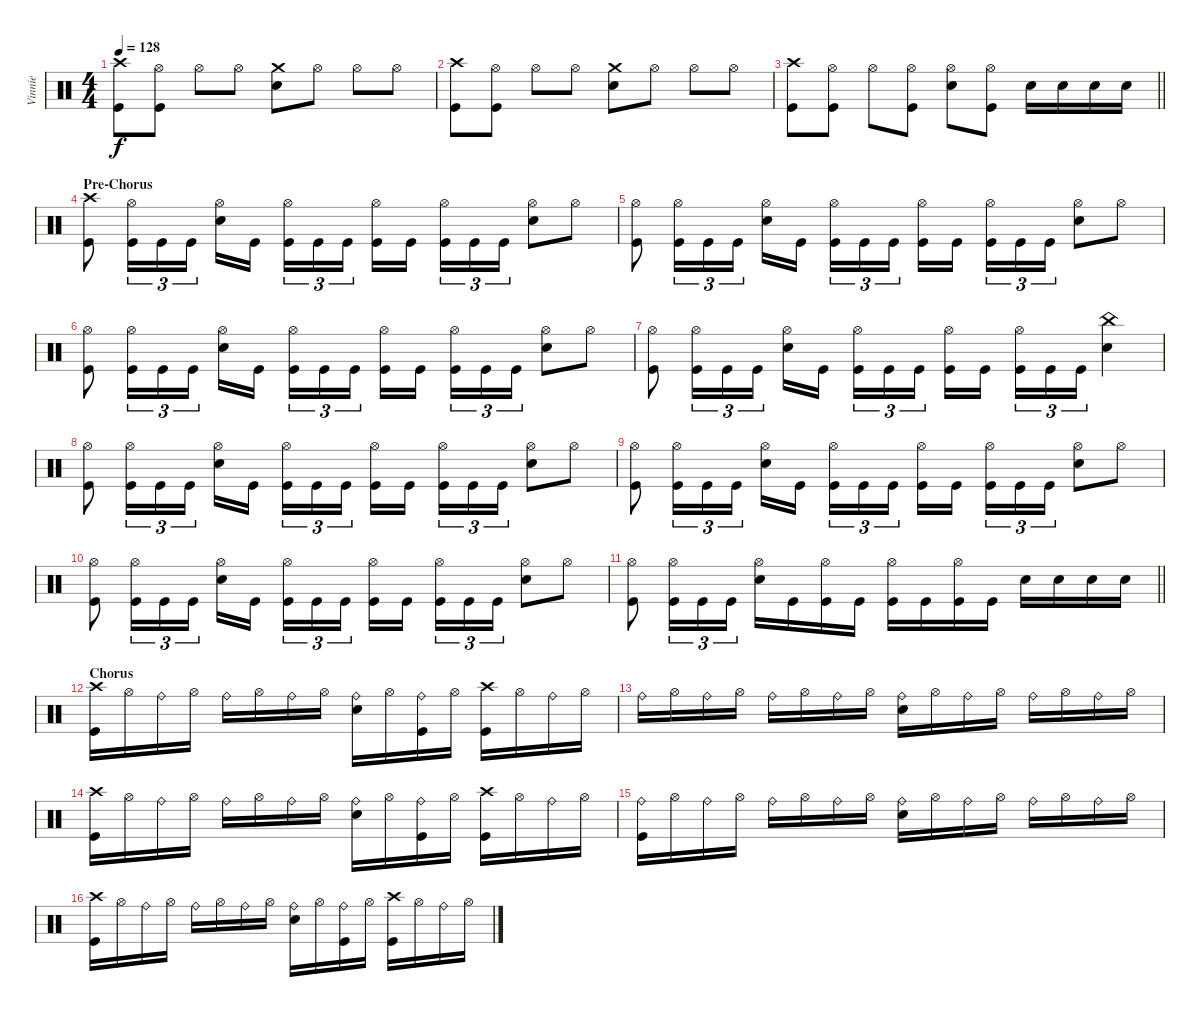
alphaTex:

\track ("Vinnie" "Vinnie") {instrument percussion}
\staff {score}
\articulation defaults
\ts (4 4)
\tempo 128
\clef neutral
\ks c
("Crash high (hit)" "Kick (hit)").8{dy f} ("Hi-Hat (open)" "Kick (hit)").8 "Hi-Hat (open)".8 "Hi-Hat (open)".8 ("Crash medium (hit)" "Electric Snare (hit)").8 "Hi-Hat (open)".8 "Hi-Hat (open)".8 "Hi-Hat (open)".8 |
("Crash high (hit)" "Kick (hit)").8 ("Hi-Hat (open)" "Kick (hit)").8 "Hi-Hat (open)".8 "Hi-Hat (open)".8 ("Crash medium (hit)" "Electric Snare (hit)").8 "Hi-Hat (open)".8 "Hi-Hat (open)".8 "Hi-Hat (open)".8 |
\barLineRight lightlight
("Crash high (hit)" "Kick (hit)").8 ("Hi-Hat (open)" "Kick (hit)").8 "Hi-Hat (open)".8 ("Hi-Hat (open)" "Kick (hit)").8 ("Hi-Hat (open)" "Electric Snare (hit)").8 ("Hi-Hat (open)" "Kick (hit)").8 "Electric Snare (hit)".16 "Electric Snare (hit)".16 "Electric Snare (hit)".16 "Electric Snare (hit)".16 |
\section ("" "Pre-Chorus")
("Crash high (hit)" "Kick (hit)").8 ("Hi-Hat (open)" "Kick (hit)").16{tu (3 2)} "Kick (hit)".16{tu (3 2)} "Kick (hit)".16{tu (3 2)} ("Hi-Hat (open)" "Electric Snare (hit)").16 "Kick (hit)".16{beam splitsecondary} ("Hi-Hat (open)" "Kick (hit)").16{tu (3 2)} "Kick (hit)".16{tu (3 2)} "Kick (hit)".16{tu (3 2)} ("Hi-Hat (open)" "Kick (hit)").16 "Kick (hit)".16{beam splitsecondary} ("Hi-Hat (open)" "Kick (hit)").16{tu (3 2)} "Kick (hit)".16{tu (3 2)} "Kick (hit)".16{tu (3 2)} ("Hi-Hat (open)" "Electric Snare (hit)").8 "Hi-Hat (open)".8 |
("Hi-Hat (open)" "Kick (hit)").8 ("Hi-Hat (open)" "Kick (hit)").16{tu (3 2)} "Kick (hit)".16{tu (3 2)} "Kick (hit)".16{tu (3 2)} ("Hi-Hat (open)" "Electric Snare (hit)").16 "Kick (hit)".16{beam splitsecondary} ("Hi-Hat (open)" "Kick (hit)").16{tu (3 2)} "Kick (hit)".16{tu (3 2)} "Kick (hit)".16{tu (3 2)} ("Hi-Hat (open)" "Kick (hit)").16 "Kick (hit)".16{beam splitsecondary} ("Hi-Hat (open)" "Kick (hit)").16{tu (3 2)} "Kick (hit)".16{tu (3 2)} "Kick (hit)".16{tu (3 2)} ("Hi-Hat (open)" "Electric Snare (hit)").8 "Hi-Hat (open)".8 |
("Hi-Hat (open)" "Kick (hit)").8 ("Hi-Hat (open)" "Kick (hit)").16{tu (3 2)} "Kick (hit)".16{tu (3 2)} "Kick (hit)".16{tu (3 2)} ("Hi-Hat (open)" "Electric Snare (hit)").16 "Kick (hit)".16{beam splitsecondary} ("Hi-Hat (open)" "Kick (hit)").16{tu (3 2)} "Kick (hit)".16{tu (3 2)} "Kick (hit)".16{tu (3 2)} ("Hi-Hat (open)" "Kick (hit)").16 "Kick (hit)".16{beam splitsecondary} ("Hi-Hat (open)" "Kick (hit)").16{tu (3 2)} "Kick (hit)".16{tu (3 2)} "Kick (hit)".16{tu (3 2)} ("Hi-Hat (open)" "Electric Snare (hit)").8 "Hi-Hat (open)".8 |
("Hi-Hat (open)" "Kick (hit)").8 ("Hi-Hat (open)" "Kick (hit)").16{tu (3 2)} "Kick (hit)".16{tu (3 2)} "Kick (hit)".16{tu (3 2)} ("Hi-Hat (open)" "Electric Snare (hit)").16 "Kick (hit)".16{beam splitsecondary} ("Hi-Hat (open)" "Kick (hit)").16{tu (3 2)} "Kick (hit)".16{tu (3 2)} "Kick (hit)".16{tu (3 2)} ("Hi-Hat (open)" "Kick (hit)").16 "Kick (hit)".16{beam splitsecondary} ("Hi-Hat (open)" "Kick (hit)").16{tu (3 2)} "Kick (hit)".16{tu (3 2)} "Kick (hit)".16{tu (3 2)} ("China (hit)" "Electric Snare (hit)").4 |
("Hi-Hat (open)" "Kick (hit)").8 ("Hi-Hat (open)" "Kick (hit)").16{tu (3 2)} "Kick (hit)".16{tu (3 2)} "Kick (hit)".16{tu (3 2)} ("Hi-Hat (open)" "Electric Snare (hit)").16 "Kick (hit)".16{beam splitsecondary} ("Hi-Hat (open)" "Kick (hit)").16{tu (3 2)} "Kick (hit)".16{tu (3 2)} "Kick (hit)".16{tu (3 2)} ("Hi-Hat (open)" "Kick (hit)").16 "Kick (hit)".16{beam splitsecondary} ("Hi-Hat (open)" "Kick (hit)").16{tu (3 2)} "Kick (hit)".16{tu (3 2)} "Kick (hit)".16{tu (3 2)} ("Hi-Hat (open)" "Electric Snare (hit)").8 "Hi-Hat (open)".8 |
("Hi-Hat (open)" "Kick (hit)").8 ("Hi-Hat (open)" "Kick (hit)").16{tu (3 2)} "Kick (hit)".16{tu (3 2)} "Kick (hit)".16{tu (3 2)} ("Hi-Hat (open)" "Electric Snare (hit)").16 "Kick (hit)".16{beam splitsecondary} ("Hi-Hat (open)" "Kick (hit)").16{tu (3 2)} "Kick (hit)".16{tu (3 2)} "Kick (hit)".16{tu (3 2)} ("Hi-Hat (open)" "Kick (hit)").16 "Kick (hit)".16{beam splitsecondary} ("Hi-Hat (open)" "Kick (hit)").16{tu (3 2)} "Kick (hit)".16{tu (3 2)} "Kick (hit)".16{tu (3 2)} ("Hi-Hat (open)" "Electric Snare (hit)").8 "Hi-Hat (open)".8 |
("Hi-Hat (open)" "Kick (hit)").8 ("Hi-Hat (open)" "Kick (hit)").16{tu (3 2)} "Kick (hit)".16{tu (3 2)} "Kick (hit)".16{tu (3 2)} ("Hi-Hat (open)" "Electric Snare (hit)").16 "Kick (hit)".16{beam splitsecondary} ("Hi-Hat (open)" "Kick (hit)").16{tu (3 2)} "Kick (hit)".16{tu (3 2)} "Kick (hit)".16{tu (3 2)} ("Hi-Hat (open)" "Kick (hit)").16 "Kick (hit)".16{beam splitsecondary} ("Hi-Hat (open)" "Kick (hit)").16{tu (3 2)} "Kick (hit)".16{tu (3 2)} "Kick (hit)".16{tu (3 2)} ("Hi-Hat (open)" "Electric Snare (hit)").8 "Hi-Hat (open)".8 |
\barLineRight lightlight
("Hi-Hat (open)" "Kick (hit)").8 ("Hi-Hat (open)" "Kick (hit)").16{tu (3 2)} "Kick (hit)".16{tu (3 2)} "Kick (hit)".16{tu (3 2)} ("Hi-Hat (open)" "Electric Snare (hit)").16 "Kick (hit)".16 ("Hi-Hat (open)" "Kick (hit)").16 "Kick (hit)".16 ("Hi-Hat (open)" "Kick (hit)").16 "Kick (hit)".16 ("Hi-Hat (open)" "Kick (hit)").16 "Kick (hit)".16 "Electric Snare (hit)".16 "Electric Snare (hit)".16 "Electric Snare (hit)".16 "Electric Snare (hit)".16 |
\section ("" "Chorus")
("Crash high (hit)" "Kick (hit)").16 "Hi-Hat (open)".16 "Ride (bell)".16 "Hi-Hat (open)".16 "Ride (bell)".16 "Hi-Hat (open)".16 "Ride (bell)".16 "Hi-Hat (open)".16 ("Ride (bell)" "Electric Snare (hit)").16 "Hi-Hat (open)".16 ("Ride (bell)" "Kick (hit)").16 "Hi-Hat (open)".16 ("Crash high (hit)" "Kick (hit)").16 "Hi-Hat (open)".16 "Ride (bell)".16 "Hi-Hat (open)".16 |
"Ride (bell)".16 "Hi-Hat (open)".16 "Ride (bell)".16 "Hi-Hat (open)".16 "Ride (bell)".16 "Hi-Hat (open)".16 "Ride (bell)".16 "Hi-Hat (open)".16 ("Ride (bell)" "Electric Snare (hit)").16 "Hi-Hat (open)".16 "Ride (bell)".16 "Hi-Hat (open)".16 "Ride (bell)".16 "Hi-Hat (open)".16 "Ride (bell)".16 "Hi-Hat (open)".16 |
("Crash high (hit)" "Kick (hit)").16 "Hi-Hat (open)".16 "Ride (bell)".16 "Hi-Hat (open)".16 "Ride (bell)".16 "Hi-Hat (open)".16 "Ride (bell)".16 "Hi-Hat (open)".16 ("Ride (bell)" "Electric Snare (hit)").16 "Hi-Hat (open)".16 ("Ride (bell)" "Kick (hit)").16 "Hi-Hat (open)".16 ("Crash high (hit)" "Kick (hit)").16 "Hi-Hat (open)".16 "Ride (bell)".16 "Hi-Hat (open)".16 |
("Ride (bell)" "Kick (hit)").16 "Hi-Hat (open)".16 "Ride (bell)".16 "Hi-Hat (open)".16 "Ride (bell)".16 "Hi-Hat (open)".16 "Ride (bell)".16 "Hi-Hat (open)".16 ("Ride (bell)" "Electric Snare (hit)").16 "Hi-Hat (open)".16 "Ride (bell)".16 "Hi-Hat (open)".16 "Ride (bell)".16 "Hi-Hat (open)".16 "Ride (bell)".16 "Hi-Hat (open)".16 |
("Crash high (hit)" "Kick (hit)").16 "Hi-Hat (open)".16 "Ride (bell)".16 "Hi-Hat (open)".16 "Ride (bell)".16 "Hi-Hat (open)".16 "Ride (bell)".16 "Hi-Hat (open)".16 ("Ride (bell)" "Electric Snare (hit)").16 "Hi-Hat (open)".16 ("Ride (bell)" "Kick (hit)").16 "Hi-Hat (open)".16 ("Crash high (hit)" "Kick (hit)").16 "Hi-Hat (open)".16 "Ride (bell)".16 "Hi-Hat (open)".16
